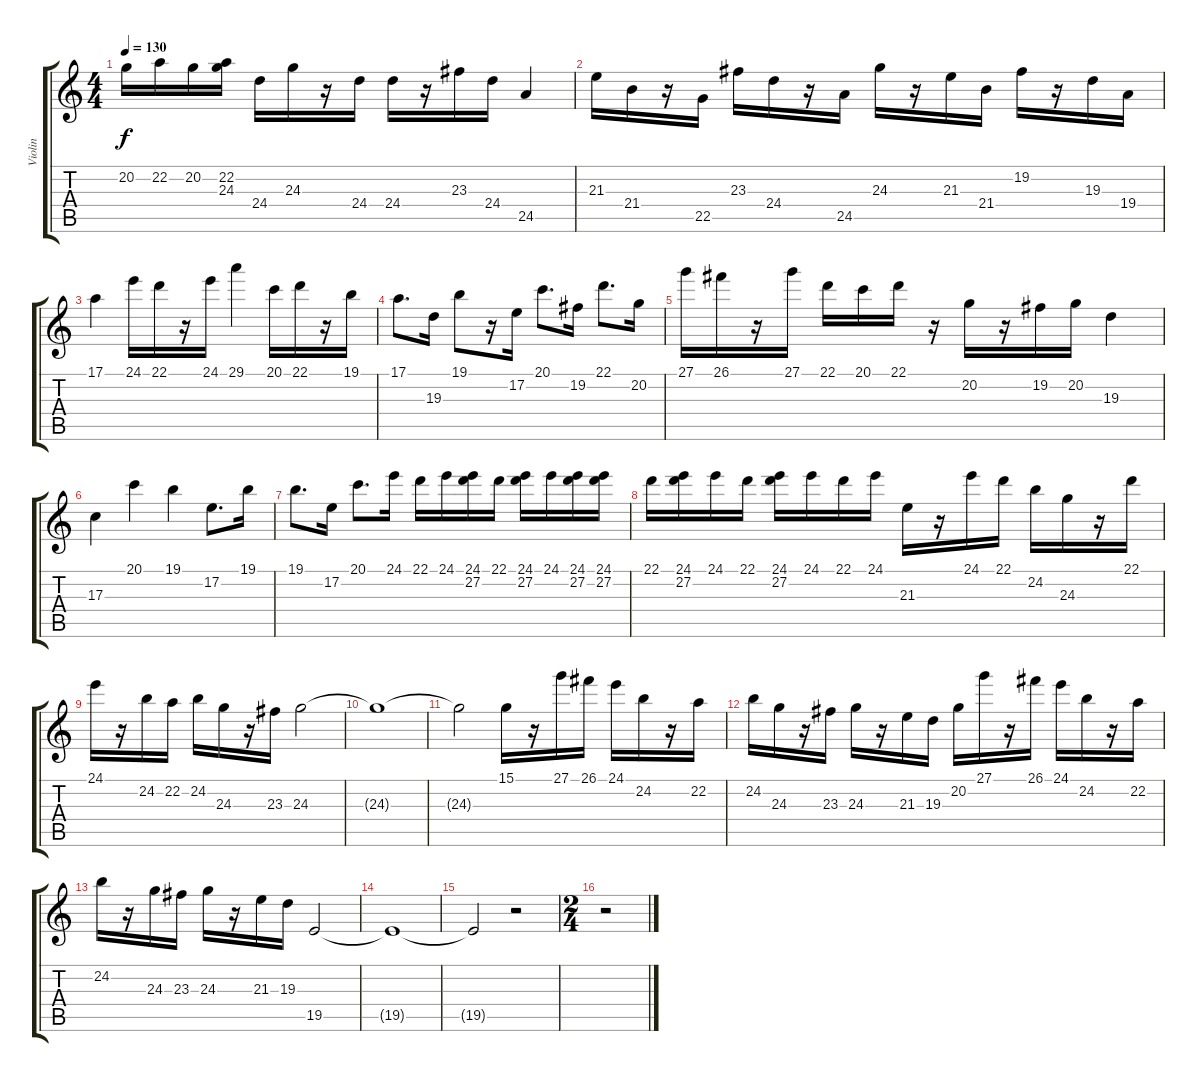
\track ("Violin" "Violin") {instrument violin}
\staff {score tabs}
\tuning (E4 B3 G3 D3 A2 E2) {hide}
\ts (4 4)
\tempo 130
\clef g2
\ks c
20.2.16{dy f} 22.2.16 20.2.16 (22.2 24.3).16 24.4.16 24.3.16 r.16 24.4.16 24.4.16 r.16 23.3.16 24.4.16 24.5.4 |
21.3.16 21.4.16 r.16 22.5.16 23.3.16 24.4.16 r.16 24.5.16 24.3.16 r.16 21.3.16 21.4.16 19.2.16 r.16 19.3.16 19.4.16 |
17.1.4 24.1.16 22.1.16 r.16 24.1.16 29.1.4 20.1.16 22.1.16 r.16 19.1.16 |
17.1.8{d} 19.3.16 19.1.8 r.16 17.2.16 20.1.8{d} 19.2.16 22.1.8{d} 20.2.16 |
27.1.16 26.1.16 r.16 27.1.16 22.1.16 20.1.16 22.1.16 r.16 20.2.16 r.16 19.2.16 20.2.16 19.3.4 |
17.3.4 20.1.4 19.1.4 17.2.8{d} 19.1.16 |
19.1.8{d} 17.2.16 20.1.8{d} 24.1.16 22.1.16 24.1.16 (24.1 27.2).16 22.1.16 (24.1 27.2).16 24.1.16 (24.1 27.2).16 (24.1 27.2).16 |
22.1.16 (24.1 27.2).16 24.1.16 22.1.16 (24.1 27.2).16 24.1.16 22.1.16 24.1.16 21.3.16 r.16 24.1.16 22.1.16 24.2.16 24.3.16 r.16 22.1.16 |
24.1.16 r.16 24.2.16 22.2.16 24.2.16 24.3.16 r.16 23.3.16 24.3.2 |
24.3{t}.1 |
24.3{t}.2 15.1.16 r.16 27.1.16 26.1.16 24.1.16 24.2.16 r.16 22.2.16 |
24.2.16 24.3.16 r.16 23.3.16 24.3.16 r.16 21.3.16 19.3.16 20.2.16 27.1.16 r.16 26.1.16 24.1.16 24.2.16 r.16 22.2.16 |
24.2.16 r.16 24.3.16 23.3.16 24.3.16 r.16 21.3.16 19.3.16 19.5.2 |
19.5{t}.1 |
19.5{t}.2 r.2 |
\ts (2 4)
r.2
